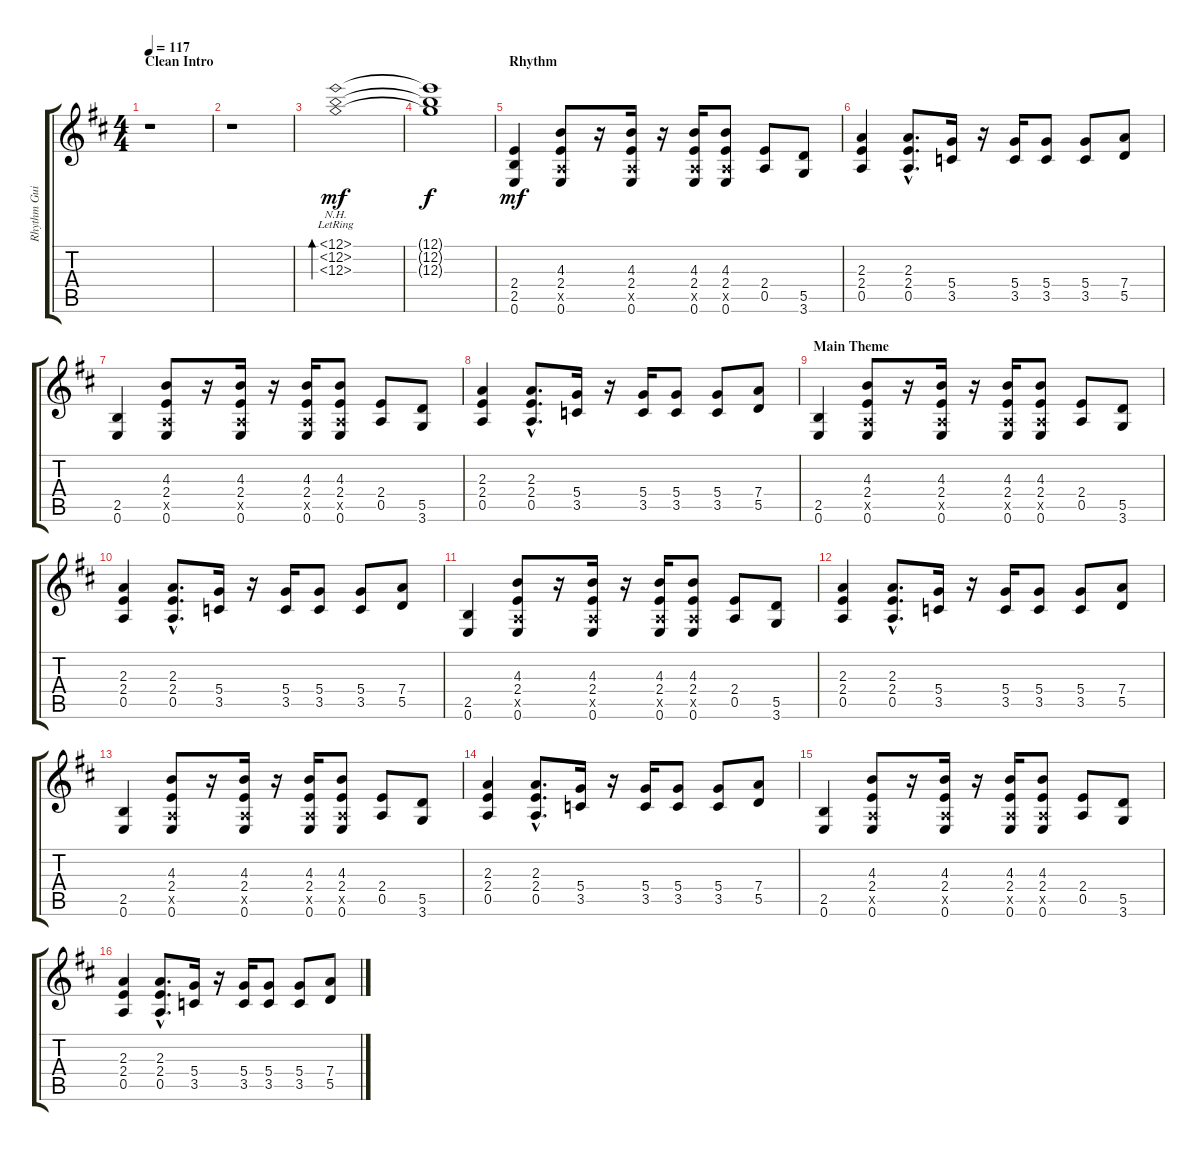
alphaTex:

\track ("Rhythm Guitar" "Rhythm Gui") {instrument overdrivenguitar}
\staff {score tabs}
\tuning (E4 B3 G3 D3 A2 E2) {hide}
\ts (4 4)
\section ("" "Clean Intro")
\tempo 117
\clef g2
\ks d
r.1{dy mf instrument overdrivenguitar} |
r.1 |
(12.1{nh lr} 12.2{nh lr} 12.3{nh lr}).1{bd 480 volume 10} |
(12.1{t} 12.2{t} 12.3{t}).1{dy f} |
\section ("" "Rhythm")
(2.4 2.5 0.6).4{dy mf volume 16} (4.3 2.4 0.5{x} 0.6).8 r.16 (4.3 2.4 0.5{x} 0.6).16 r.16 (4.3 2.4 0.5{x} 0.6).16 (4.3 2.4 0.5{x} 0.6).8 (2.4 0.5).8 (5.5 3.6).8 |
(2.3 2.4 0.5).4 (2.3{hac} 2.4{hac} 0.5{hac}).8{d} (5.4 3.5).16 r.16 (5.4 3.5).16 (5.4 3.5).8 (5.4 3.5).8 (7.4 5.5).8 |
(2.5 0.6).4 (4.3 2.4 0.5{x} 0.6).8 r.16 (4.3 2.4 0.5{x} 0.6).16 r.16 (4.3 2.4 0.5{x} 0.6).16 (4.3 2.4 0.5{x} 0.6).8 (2.4 0.5).8 (5.5 3.6).8 |
(2.3 2.4 0.5).4 (2.3{hac} 2.4{hac} 0.5{hac}).8{d} (5.4 3.5).16 r.16 (5.4 3.5).16 (5.4 3.5).8 (5.4 3.5).8 (7.4 5.5).8 |
\section ("" "Main Theme")
(2.5 0.6).4 (4.3 2.4 0.5{x} 0.6).8 r.16 (4.3 2.4 0.5{x} 0.6).16 r.16 (4.3 2.4 0.5{x} 0.6).16 (4.3 2.4 0.5{x} 0.6).8 (2.4 0.5).8 (5.5 3.6).8 |
(2.3 2.4 0.5).4 (2.3{hac} 2.4{hac} 0.5{hac}).8{d} (5.4 3.5).16 r.16 (5.4 3.5).16 (5.4 3.5).8 (5.4 3.5).8 (7.4 5.5).8 |
(2.5 0.6).4 (4.3 2.4 0.5{x} 0.6).8 r.16 (4.3 2.4 0.5{x} 0.6).16 r.16 (4.3 2.4 0.5{x} 0.6).16 (4.3 2.4 0.5{x} 0.6).8 (2.4 0.5).8 (5.5 3.6).8 |
(2.3 2.4 0.5).4 (2.3{hac} 2.4{hac} 0.5{hac}).8{d} (5.4 3.5).16 r.16 (5.4 3.5).16 (5.4 3.5).8 (5.4 3.5).8 (7.4 5.5).8 |
(2.5 0.6).4 (4.3 2.4 0.5{x} 0.6).8 r.16 (4.3 2.4 0.5{x} 0.6).16 r.16 (4.3 2.4 0.5{x} 0.6).16 (4.3 2.4 0.5{x} 0.6).8 (2.4 0.5).8 (5.5 3.6).8 |
(2.3 2.4 0.5).4 (2.3{hac} 2.4{hac} 0.5{hac}).8{d} (5.4 3.5).16 r.16 (5.4 3.5).16 (5.4 3.5).8 (5.4 3.5).8 (7.4 5.5).8 |
(2.5 0.6).4 (4.3 2.4 0.5{x} 0.6).8 r.16 (4.3 2.4 0.5{x} 0.6).16 r.16 (4.3 2.4 0.5{x} 0.6).16 (4.3 2.4 0.5{x} 0.6).8 (2.4 0.5).8 (5.5 3.6).8 |
(2.3 2.4 0.5).4 (2.3{hac} 2.4{hac} 0.5{hac}).8{d} (5.4 3.5).16 r.16 (5.4 3.5).16 (5.4 3.5).8 (5.4 3.5).8 (7.4 5.5).8
